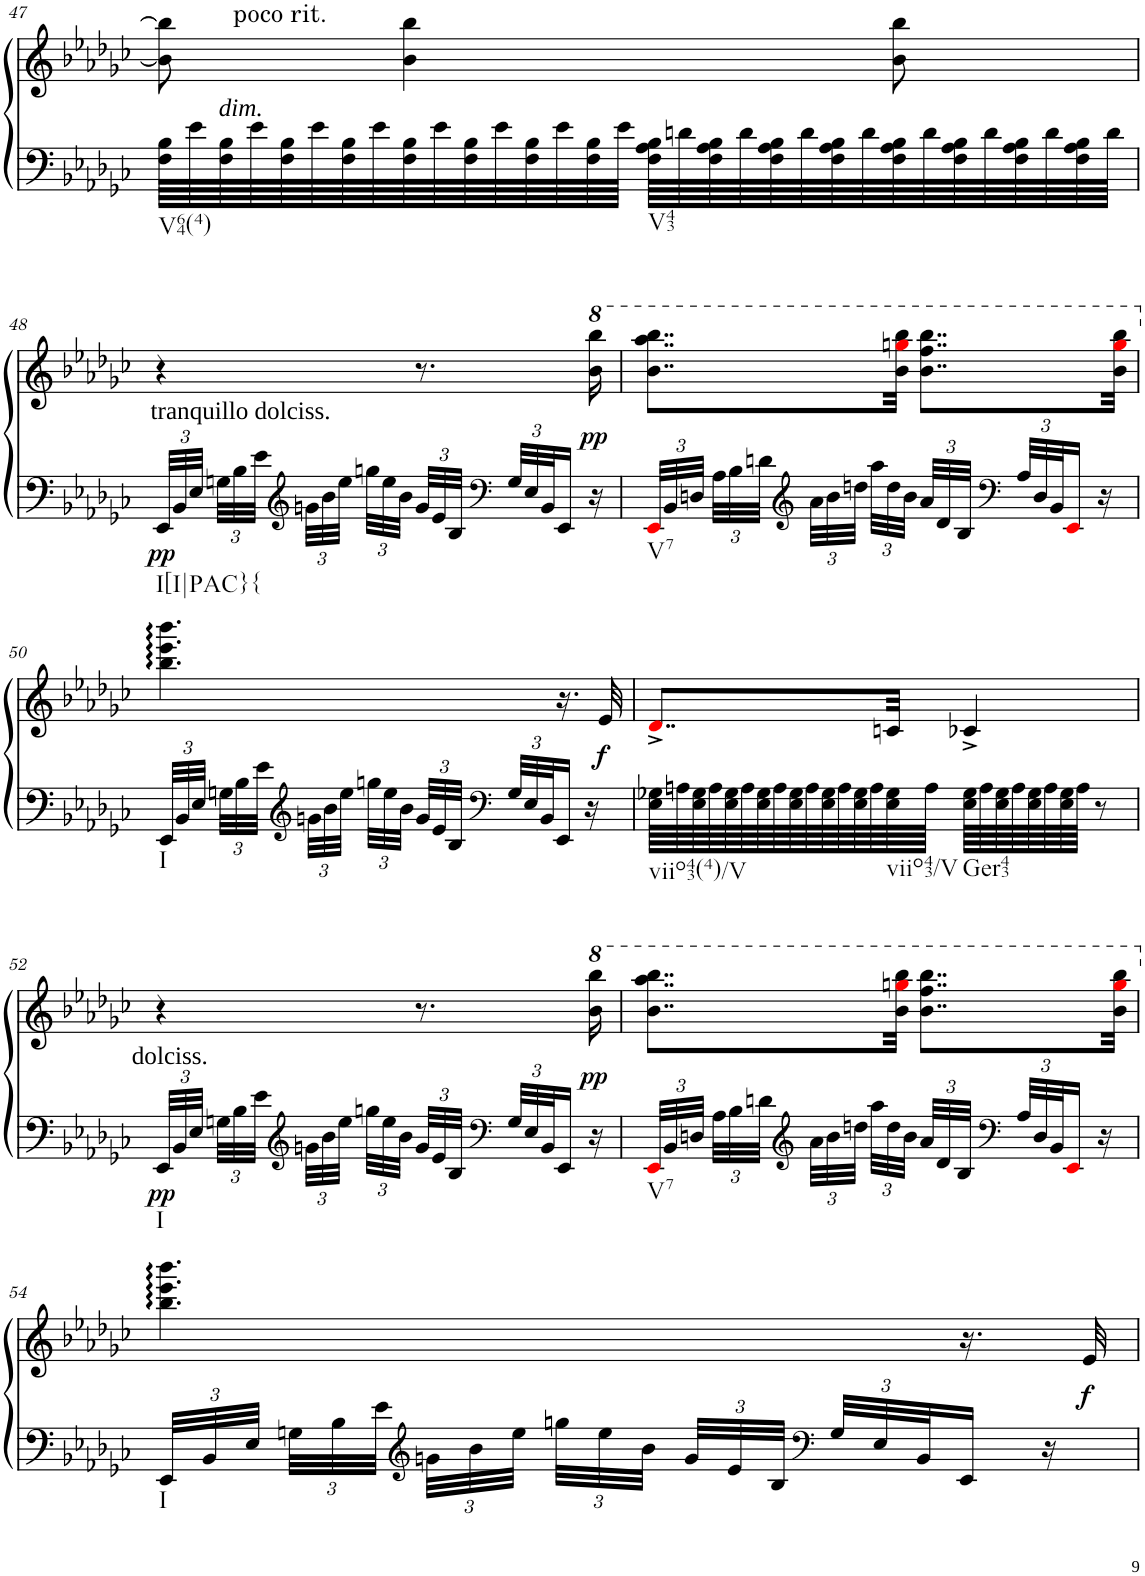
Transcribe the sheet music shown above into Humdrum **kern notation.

**kern	**kern	**dynam
*part1	*part1	*part1
*staff2	*staff1	*staff1/2
*I"Piano	*	*
*I'Pno.	*	*
!!LO:PB:g=z
*clefF4	*clefG2	*
*k[b-e-a-d-g-c-]	*k[b-e-a-d-g-c-]	*
*G-:	*G-:	*
*M2/4	*M2/4	*
=47	=47	=47
!	!LO:TX:a:t=poco rit.	!
!LO:TX:b:t=V64(4)	!	!
64F\ 64B-\LLLL	8b-\] 8bb-\]	.
64e-\	.	.
!LO:TX:a:i:t=dim.	!	!
64F\ 64B-\	.	.
64e-\	.	.
64F\ 64B-\	.	.
64e-\	.	.
64F\ 64B-\	.	.
64e-\	.	.
64F\ 64B-\	4b-\ 4bb-\	.
64e-\	.	.
64F\ 64B-\	.	.
64e-\	.	.
64F\ 64B-\	.	.
64e-\	.	.
64F\ 64B-\	.	.
64e-\JJJJ	.	.
!LO:TX:b:t=V43	!	!
64F\ 64A-\ 64B-\LLLL	.	.
64dn\	.	.
64F\ 64A-\ 64B-\	.	.
64d\	.	.
64F\ 64A-\ 64B-\	.	.
64d\	.	.
64F\ 64A-\ 64B-\	.	.
64d\	.	.
64F\ 64A-\ 64B-\	8b-\ 8bb-\	.
64d\	.	.
64F\ 64A-\ 64B-\	.	.
64d\	.	.
64F\ 64A-\ 64B-\	.	.
64d\	.	.
64F\ 64A-\ 64B-\	.	.
64d\JJJJ	.	.
!!LO:LB:g=z
=48	=48	=48
*Xbrackettup	*	*
!LO:TX:a:t=tranquillo dolciss.	!	!
!LO:TX:b:t=I[I|PAC}{	!	!
!	!	!LO:DY:b=2
48EE-/LLL	4r	pp
48BB-/	.	.
48E-/JJJ	.	.
48Gn\LLL	.	.
48B-\	.	.
48e-\JJJ	.	.
*clefG2	*	*
48gn\LLL	.	.
48b-\	.	.
48ee-\JJJ	.	.
48ggn\LLL	.	.
48ee-\	.	.
48b-\JJJ	.	.
48g/LLL	8.r	.
48e-/	.	.
48B-/JJJ	.	.
*clefF4	*	*
48G/LLL	.	.
48E-/	.	.
48BB-/J	.	.
16EE-/JJ	.	.
!	!	!LO:DY:b
16r	16bb-\ 16bbb-\	pp
=49	=49	=49
!LO:TX:b:t=V7	!	!
48EE-i/LLL	8..bb-\ 8..aaa-\ 8..bbb-\L	.
48BB-/	.	.
48Dn/JJJ	.	.
48A-\LLL	.	.
48B-\	.	.
48dn\JJJ	.	.
*clefG2	*	*
48a-\LLL	.	.
48b-\	.	.
48ddn\JJJ	.	.
48aa-\LLL	.	.
48dd\	.	.
.	32bb-\ 32gggni\ 32bbb-\Jkk	.
48b-\JJJ	.	.
48a-/LLL	8..bb-\ 8..fff\ 8..bbb-\L	.
48d/	.	.
48B-/JJJ	.	.
*clefF4	*	*
48A-/LLL	.	.
48D/	.	.
48BB-/J	.	.
16EE-i/JJ	.	.
16r	.	.
.	32bb-\ 32gggi\ 32bbb-\Jkk	.
!!LO:LB:g=z
=50	=50	=50
!LO:TX:b:t=I	!	!
48EE-/LLL	4.bb-\ 4.eee-\ 4.bbb-\	.
48BB-/	.	.
48E-/JJJ	.	.
48Gn\LLL	.	.
48B-\	.	.
48e-\JJJ	.	.
*clefG2	*	*
48gn\LLL	.	.
48b-\	.	.
48ee-\JJJ	.	.
48ggn\LLL	.	.
48ee-\	.	.
48b-\JJJ	.	.
48g/LLL	.	.
48e-/	.	.
48B-/JJJ	.	.
*clefF4	*	*
48G/LLL	.	.
48E-/	.	.
48BB-/J	.	.
16EE-/JJ	16.r	.
16r	.	.
!	!	!LO:DY:b
.	32e-/	f
=51	=51	=51
!LO:TX:b:t=viio43(4)/V	!	!
64E-\ 64G-X\LLLL	8..d-^i/L	.
64An\	.	.
64E-\ 64G-\	.	.
64A\	.	.
64E-\ 64G-\	.	.
64A\	.	.
64E-\ 64G-\	.	.
64A\	.	.
64E-\ 64G-\	.	.
64A\	.	.
64E-\ 64G-\	.	.
64A\	.	.
64E-\ 64G-\	.	.
64A\	.	.
!LO:TX:b:t=viio43/V	!	!
64E-\ 64G-\	32cn/Jkk	.
64A\JJJJ	.	.
!LO:TX:b:t=Ger43	!	!
64E-\ 64G-\LLLL	4c-X^/	.
64A\	.	.
64E-\ 64G-\	.	.
64A\	.	.
64E-\ 64G-\	.	.
64A\	.	.
64E-\ 64G-\	.	.
64A\JJJJ	.	.
8r	.	.
!!LO:LB:g=z
=52	=52	=52
!LO:TX:a:t=dolciss.	!	!
!LO:TX:b:t=I	!	!
!	!	!LO:DY:b=2
48EE-/LLL	4r	pp
48BB-/	.	.
48E-/JJJ	.	.
48Gn\LLL	.	.
48B-\	.	.
48e-\JJJ	.	.
*clefG2	*	*
48gn\LLL	.	.
48b-\	.	.
48ee-\JJJ	.	.
48ggn\LLL	.	.
48ee-\	.	.
48b-\JJJ	.	.
48g/LLL	8.r	.
48e-/	.	.
48B-/JJJ	.	.
*clefF4	*	*
48G/LLL	.	.
48E-/	.	.
48BB-/J	.	.
16EE-/JJ	.	.
!	!	!LO:DY:b
16r	16bb-\ 16bbb-\	pp
=53	=53	=53
!LO:TX:b:t=V7	!	!
48EE-i/LLL	8..bb-\ 8..aaa-\ 8..bbb-\L	.
48BB-/	.	.
48Dn/JJJ	.	.
48A-\LLL	.	.
48B-\	.	.
48dn\JJJ	.	.
*clefG2	*	*
48a-\LLL	.	.
48b-\	.	.
48ddn\JJJ	.	.
48aa-\LLL	.	.
48dd\	.	.
.	32bb-\ 32gggni\ 32bbb-\Jkk	.
48b-\JJJ	.	.
48a-/LLL	8..bb-\ 8..fff\ 8..bbb-\L	.
48d/	.	.
48B-/JJJ	.	.
*clefF4	*	*
48A-/LLL	.	.
48D/	.	.
48BB-/J	.	.
16EE-i/JJ	.	.
16r	.	.
.	32bb-\ 32gggi\ 32bbb-\Jkk	.
!!LO:LB:g=z
=54	=54	=54
!LO:TX:b:t=I	!	!
48EE-/LLL	4.bb-\ 4.eee-\ 4.bbb-\	.
48BB-/	.	.
48E-/JJJ	.	.
48Gn\LLL	.	.
48B-\	.	.
48e-\JJJ	.	.
*clefG2	*	*
48gn\LLL	.	.
48b-\	.	.
48ee-\JJJ	.	.
48ggn\LLL	.	.
48ee-\	.	.
48b-\JJJ	.	.
48g/LLL	.	.
48e-/	.	.
48B-/JJJ	.	.
*clefF4	*	*
48G/LLL	.	.
48E-/	.	.
48BB-/J	.	.
16EE-/JJ	16.r	.
16r	.	.
!	!	!LO:DY:b
.	32e-/	f
=	=	=
*-	*-	*-
